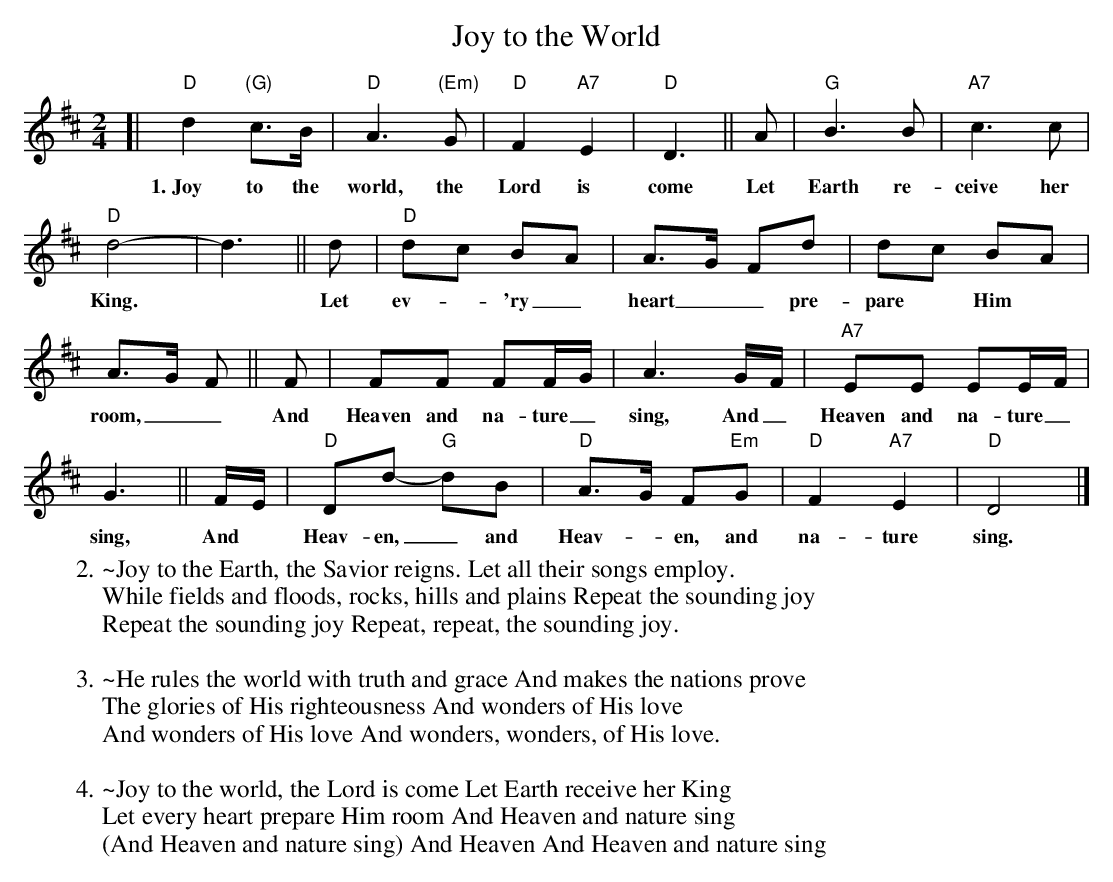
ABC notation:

X:1
T: Joy to the World
M: 2/4
L: 1/8
K: D
[| "D"d2 "(G)"c>B | "D"A3 "(Em)"G | "D"F2 "A7"E2 | "D"D3 ||
w:1.~Joy to the world, the Lord is come
A | "G"B3 B | "A7"c3 c | "D"d4 - | d3 ||
w: Let Earth re-ceive her King.
d | "D"dc BA | A>G Fd | dc BA | A>G F ||
w:Let ev-*'ry_ heart__ pre-pare* Him* room,__
F | FF FF/G/ | A3 G/F/ | "A7"EE EE/F/ | G3 ||
w: And Heaven and na-ture_ sing, And_ Heaven and na-ture_ sing,
F/E/ | "D"Dd- "G"dB | "D"A>G F"Em"G | "D"F2 "A7"E2 | "D"D4 |]
w: And* Heav-en,_ and Heav-_en, and na-ture sing.
W:2.~Joy to the Earth, the Savior reigns. Let all their songs employ.
W: While fields and floods, rocks, hills and plains Repeat the sounding joy
W: Repeat the sounding joy Repeat, repeat, the sounding joy.
W:
W:3.~He rules the world with truth and grace And makes the nations prove
W: The glories of His righteousness And wonders of His love
W: And wonders of His love And wonders, wonders, of His love.
W:
W:4.~Joy to the world, the Lord is come Let Earth receive her King
W: Let every heart prepare Him room And Heaven and nature sing
W: (And Heaven and nature sing) And Heaven And Heaven and nature sing
